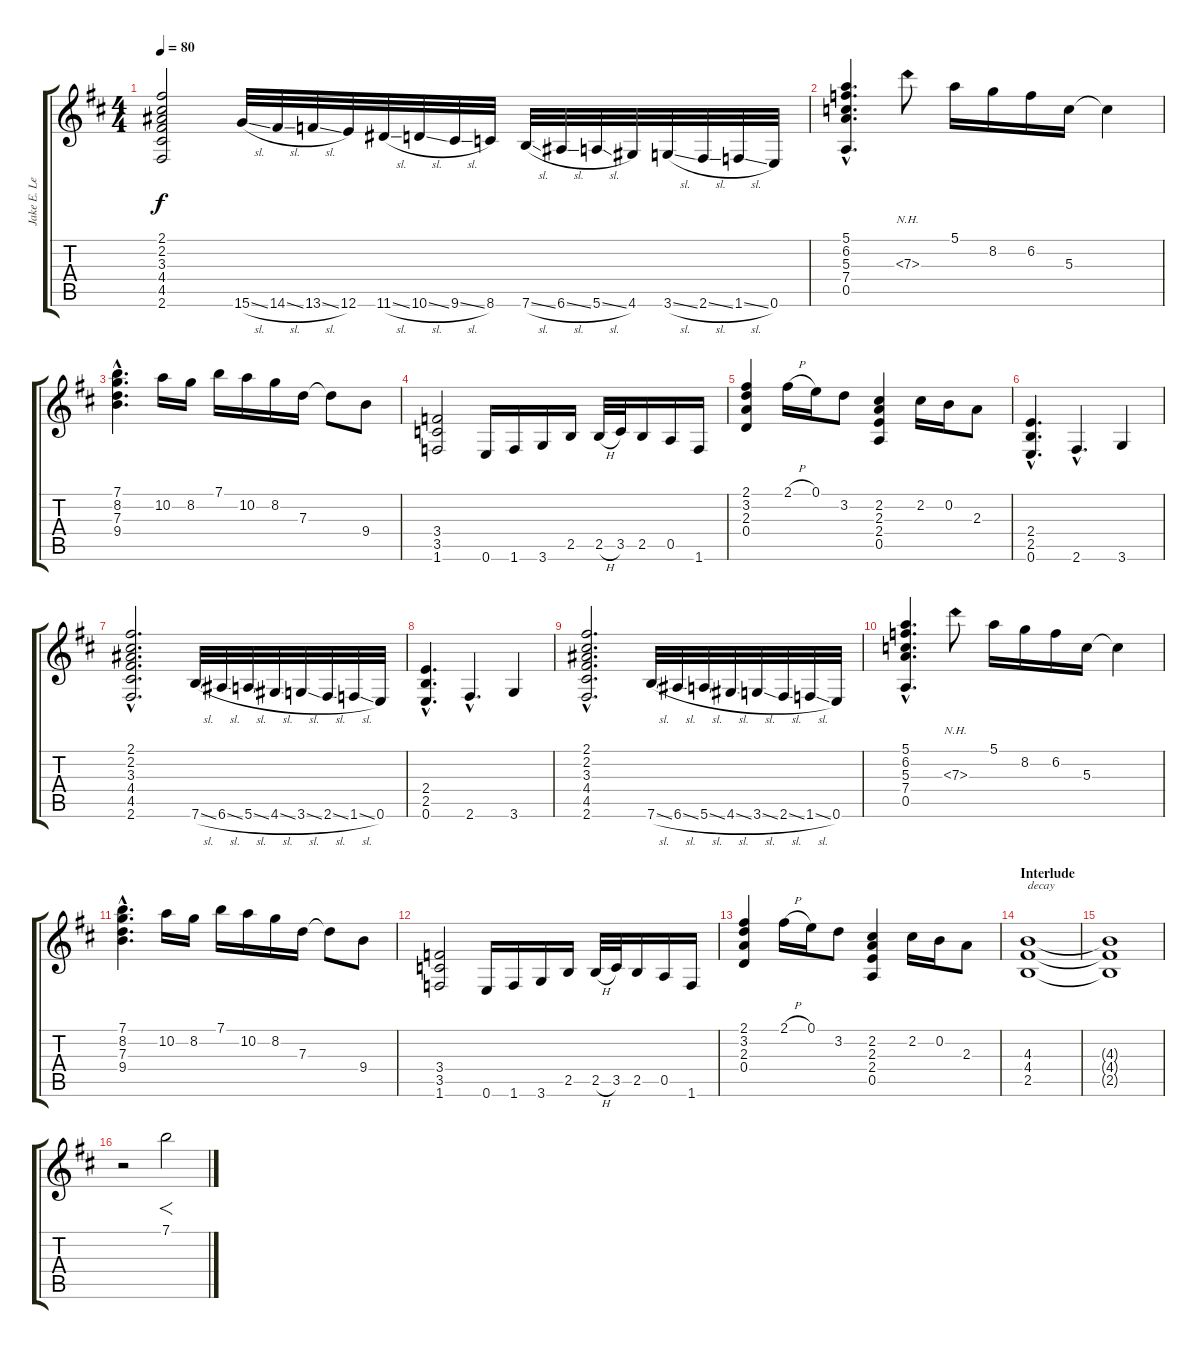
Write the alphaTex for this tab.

\track ("Jake E. Lee" "Jake E. Le") {instrument overdrivenguitar}
\staff {score tabs}
\tuning (E4 B3 G3 D3 A2 E2) {hide}
\ts (4 4)
\tempo 80
\clef g2
\ks bminor
(2.1 2.2 3.3 4.4 4.5 2.6).2{dy f} 15.6{sl}.32{instrument guitarfretnoise} 14.6{sl}.32 13.6{sl}.32 12.6.32 11.6{sl}.32 10.6{sl}.32 9.6{sl}.32 8.6.32 7.6{sl}.32 6.6{sl}.32 5.6{sl}.32 4.6.32 3.6{sl}.32 2.6{sl}.32 1.6{sl}.32 0.6.32 |
(5.1{hac} 6.2{hac} 5.3{hac} 7.4{hac} 0.5{hac}).4{d instrument overdrivenguitar} 7.3{nh}.8 5.1.16 8.2.16 6.2.16 5.3.16 5.3{t}.4 |
(7.1{hac} 8.2{hac} 7.3{hac} 9.4{hac}).4{d} 10.2.16 8.2.16 7.1.16 10.2.16 8.2.16 7.3.16 7.3{t}.8 9.4.8 |
(3.4 3.5 1.6).2 0.6.16 1.6.16 3.6.16 2.5.16 2.5{h}.32 3.5.32 2.5.16 0.5.16 1.6.16 |
(2.1 3.2 2.3 0.4).4 2.1{h}.16 0.1.16 3.2.8 (2.2 2.3 2.4 0.5).4 2.2.16 0.2.16 2.3.8 |
(2.4{hac} 2.5{hac} 0.6{hac}).4{d} 2.6{hac}.4{d} 3.6.4 |
(2.1{hac} 2.2{hac} 3.3{hac} 4.4{hac} 4.5{hac} 2.6{hac}).2{d} 7.6{sl}.32{instrument guitarfretnoise} 6.6{sl}.32 5.6{sl}.32 4.6{sl}.32 3.6{sl}.32 2.6{sl}.32 1.6{sl}.32 0.6.32 |
(2.4{hac} 2.5{hac} 0.6{hac}).4{d instrument overdrivenguitar} 2.6{hac}.4{d} 3.6.4 |
(2.1{hac} 2.2{hac} 3.3{hac} 4.4{hac} 4.5{hac} 2.6{hac}).2{d} 7.6{sl}.32{instrument guitarfretnoise} 6.6{sl}.32 5.6{sl}.32 4.6{sl}.32 3.6{sl}.32 2.6{sl}.32 1.6{sl}.32 0.6.32 |
(5.1{hac} 6.2{hac} 5.3{hac} 7.4{hac} 0.5{hac}).4{d instrument overdrivenguitar} 7.3{nh}.8 5.1.16 8.2.16 6.2.16 5.3.16 5.3{t}.4 |
(7.1{hac} 8.2{hac} 7.3{hac} 9.4{hac}).4{d} 10.2.16 8.2.16 7.1.16 10.2.16 8.2.16 7.3.16 7.3{t}.8 9.4.8 |
(3.4 3.5 1.6).2 0.6.16 1.6.16 3.6.16 2.5.16 2.5{h}.32 3.5.32 2.5.16 0.5.16 1.6.16 |
(2.1 3.2 2.3 0.4).4 2.1{h}.16 0.1.16 3.2.8 (2.2 2.3 2.4 0.5).4 2.2.16 0.2.16 2.3.8 |
\section ("" "Interlude")
(4.3 4.4 2.5).1{txt "decay" volume 0} |
(4.3{t} 4.4{t} 2.5{t}).1 |
r.2 7.1.2{f volume 16}
